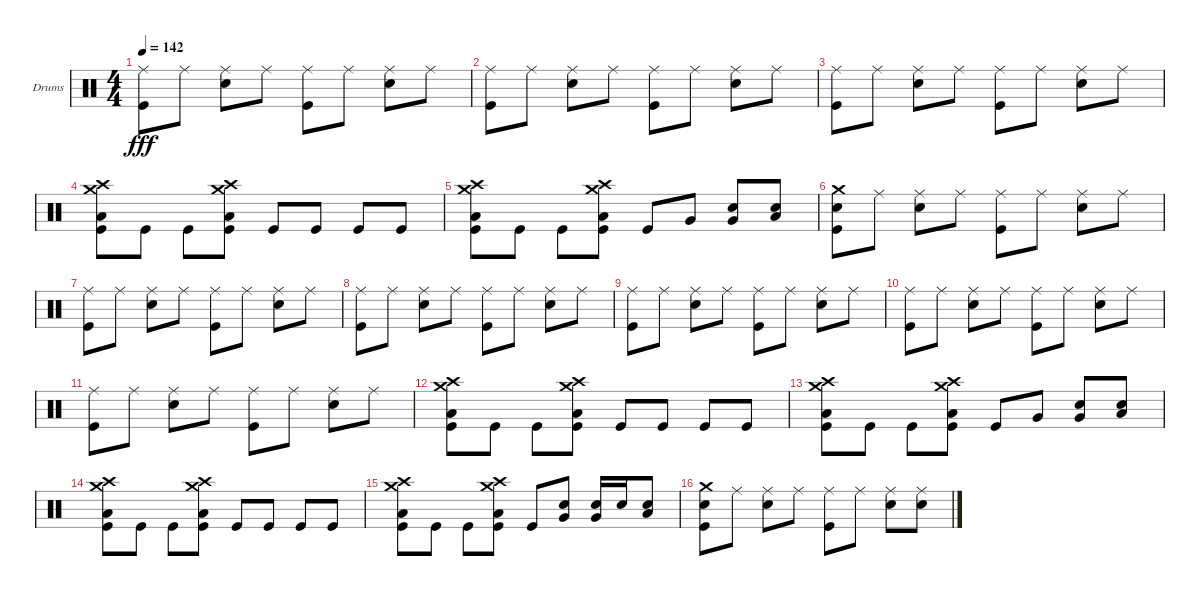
\bracketExtendMode groupsimilarinstruments
\firstSystemTrackNameOrientation horizontal
\otherSystemsTrackNameOrientation horizontal
\track ("Александр Манякин" "Drums") {instrument percussion}
\staff {score}
\articulation defaults
\ts (4 4)
\tempo 142
\clef neutral
\ks c
("Ride (middle)" "Kick (hit)").8{dy fff} "Ride (middle)".8 ("Ride (middle)" "Snare (hit) 2").8 "Ride (middle)".8 ("Ride (middle)" "Kick (hit)").8 "Ride (middle)".8 ("Ride (middle)" "Snare (hit) 2").8 "Ride (middle)".8 |
("Ride (middle)" "Kick (hit)").8 "Ride (middle)".8 ("Ride (middle)" "Snare (hit) 2").8 "Ride (middle)".8 ("Ride (middle)" "Kick (hit)").8 "Ride (middle)".8 ("Ride (middle)" "Snare (hit) 2").8 "Ride (middle)".8 |
("Ride (middle)" "Kick (hit)").8 "Ride (middle)".8 ("Ride (middle)" "Snare (hit) 2").8 "Ride (middle)".8 ("Ride (middle)" "Kick (hit)").8 "Ride (middle)".8 ("Ride (middle)" "Snare (hit) 2").8 "Ride (middle)".8 |
("Low Tom (hit)" "Crash high (hit)" "Crash medium (hit)" "Kick (hit)").8 "Kick (hit)".8 "Kick (hit)".8 ("Low Tom (hit)" "Crash high (hit)" "Crash medium (hit)" "Kick (hit)").8 "Kick (hit)".8 "Kick (hit)".8 "Kick (hit)".8 "Kick (hit)".8 |
("Low Tom (hit)" "Crash high (hit)" "Crash medium (hit)" "Kick (hit)").8 "Kick (hit)".8 "Kick (hit)".8 ("Crash high (hit)" "Crash medium (hit)" "Low Tom (hit)" "Kick (hit)").8 "Kick (hit)".8 "Very Low Tom (hit)".8 ("Snare (hit) 2" "Very Low Tom (hit)").8 ("Snare (hit) 2" "Low Tom (hit)").8 |
("Snare (hit) 2" "Crash medium (hit)" "Kick (hit)").8 "Ride (middle)".8 ("Ride (middle)" "Snare (hit) 2").8 "Ride (middle)".8 ("Ride (middle)" "Kick (hit)").8 "Ride (middle)".8 ("Ride (middle)" "Snare (hit) 2").8 "Ride (middle)".8 |
("Ride (middle)" "Kick (hit)").8 "Ride (middle)".8 ("Ride (middle)" "Snare (hit) 2").8 "Ride (middle)".8 ("Ride (middle)" "Kick (hit)").8 "Ride (middle)".8 ("Ride (middle)" "Snare (hit) 2").8 "Ride (middle)".8 |
("Ride (middle)" "Kick (hit)").8 "Ride (middle)".8 ("Ride (middle)" "Snare (hit) 2").8 "Ride (middle)".8 ("Ride (middle)" "Kick (hit)").8 "Ride (middle)".8 ("Ride (middle)" "Snare (hit) 2").8 "Ride (middle)".8 |
("Ride (middle)" "Kick (hit)").8 "Ride (middle)".8 ("Ride (middle)" "Snare (hit) 2").8 "Ride (middle)".8 ("Ride (middle)" "Kick (hit)").8 "Ride (middle)".8 ("Ride (middle)" "Snare (hit) 2").8 "Ride (middle)".8 |
("Ride (middle)" "Kick (hit)").8 "Ride (middle)".8 ("Ride (middle)" "Snare (hit) 2").8 "Ride (middle)".8 ("Ride (middle)" "Kick (hit)").8 "Ride (middle)".8 ("Ride (middle)" "Snare (hit) 2").8 "Ride (middle)".8 |
("Ride (middle)" "Kick (hit)").8 "Ride (middle)".8 ("Ride (middle)" "Snare (hit) 2").8 "Ride (middle)".8 ("Ride (middle)" "Kick (hit)").8 "Ride (middle)".8 ("Ride (middle)" "Snare (hit) 2").8 "Ride (middle)".8 |
("Low Tom (hit)" "Crash high (hit)" "Crash medium (hit)" "Kick (hit)").8 "Kick (hit)".8 "Kick (hit)".8 ("Low Tom (hit)" "Crash high (hit)" "Crash medium (hit)" "Kick (hit)").8 "Kick (hit)".8 "Kick (hit)".8 "Kick (hit)".8 "Kick (hit)".8 |
("Low Tom (hit)" "Crash high (hit)" "Crash medium (hit)" "Kick (hit)").8 "Kick (hit)".8 "Kick (hit)".8 ("Crash high (hit)" "Crash medium (hit)" "Low Tom (hit)" "Kick (hit)").8 "Kick (hit)".8 "Very Low Tom (hit)".8 ("Snare (hit) 2" "Very Low Tom (hit)").8 ("Snare (hit) 2" "Low Tom (hit)").8 |
("Low Tom (hit)" "Crash high (hit)" "Crash medium (hit)" "Kick (hit)").8 "Kick (hit)".8 "Kick (hit)".8 ("Low Tom (hit)" "Crash high (hit)" "Crash medium (hit)" "Kick (hit)").8 "Kick (hit)".8 "Kick (hit)".8 "Kick (hit)".8 "Kick (hit)".8 |
("Low Tom (hit)" "Crash high (hit)" "Crash medium (hit)" "Kick (hit)").8 "Kick (hit)".8 "Kick (hit)".8 ("Crash high (hit)" "Crash medium (hit)" "Low Tom (hit)" "Kick (hit)").8 "Kick (hit)".8 ("Snare (hit) 2" "Very Low Tom (hit)").8 ("Snare (hit) 2" "Very Low Tom (hit)").16 "Snare (hit) 2".16 ("Snare (hit) 2" "Low Tom (hit)").8 |
("Crash medium (hit)" "Snare (hit) 2" "Kick (hit)").8 "Ride (middle)".8 ("Snare (hit) 2" "Ride (middle)").8 "Ride (middle)".8 ("Ride (middle)" "Kick (hit)").8 "Ride (middle)".8 ("Ride (middle)" "Snare (hit) 2").8 ("Ride (middle)" "Snare (hit) 2").8
